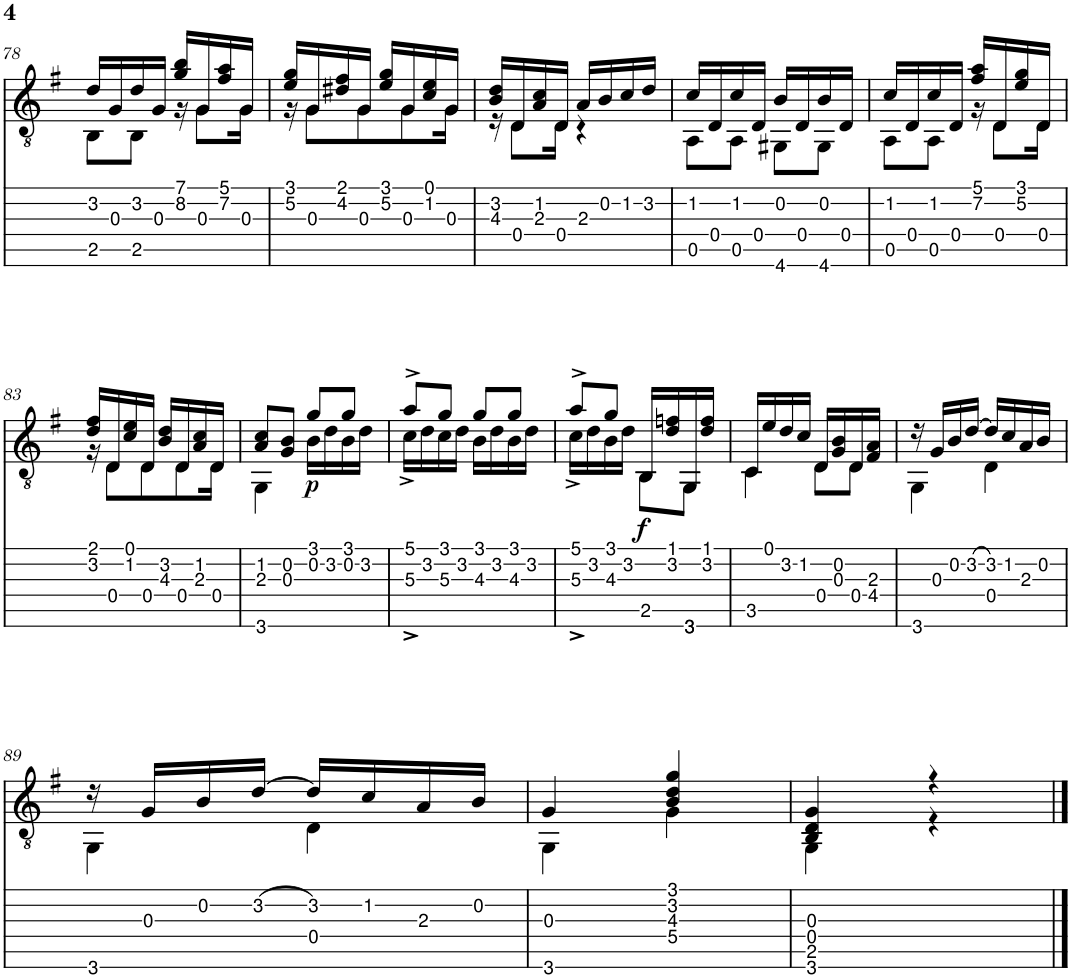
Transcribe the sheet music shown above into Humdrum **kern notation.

**kern	**kern	**dynam
*part1	*part1	*part1
*staff2	*staff1	*staff1/2
*I"Classical Guitar	*	*
!!LO:PB:g=z
*	*clefGv2	*
*k[f#]	*k[f#]	*
*G:	*G:	*
*M2/4	*M2/4	*
=78	=78	=78
*^	*^	*
16dLL	8BBL	16d/LL	8BB\L	.
16GJ	.	16G/	.	.
16dL	8BBJ	16d/	8BB\J	.
16GJJ	.	16G/JJ	.	.
16g\ 16b\LL	16r	16g/ 16b/LL	16r	.
16GJ	8GL	16G/	8G\L	.
16f#\ 16a\L	.	16f#/ 16a/	.	.
16GJJ	16GJk	16G/JJ	16G\Jk	.
=79	=79	=79	=79	=79
16e\ 16g\LL	16r	16e/ 16g/LL	16r	.
16GJ	8GL	16G/	8G\L	.
16d#X\ 16f#\L	.	16d#X/ 16f#/	.	.
16GJJ	8GJ	16G/JJ	8G\	.
16e\ 16g\LL	.	16e/ 16g/LL	.	.
16GJ	8GL	16G/	8G\	.
16c\ 16e\L	.	16c/ 16e/	.	.
16GJJ	16GJk	16G/JJ	16G\Jk	.
=80	=80	=80	=80	=80
16B\ 16d\LL	16r	16B/ 16d/LL	16r	.
16DJ	8DL	16D/	8D\L	.
16A\ 16c\L	.	16A/ 16c/	.	.
16DJJ	16DJk	16D/JJ	16D\Jk	.
16ALL	4r	16A/LL	4r	.
16BJ	.	16B/	.	.
16cL	.	16c/	.	.
16dJJ	.	16d/JJ	.	.
=81	=81	=81	=81	=81
16cLL	8AAL	16c/LL	8AA\L	.
16DJ	.	16D/	.	.
16cL	8AAJ	16c/	8AA\J	.
16DJJ	.	16D/JJ	.	.
16BLL	8GG#XL	16B/LL	8GG#X\L	.
16DJ	.	16D/	.	.
16BL	8GG#J	16B/	8GG#\J	.
16DJJ	.	16D/JJ	.	.
=82	=82	=82	=82	=82
16cLL	8AAL	16c/LL	8AA\L	.
16DJ	.	16D/	.	.
16cL	8AAJ	16c/	8AA\J	.
16DJJ	.	16D/JJ	.	.
16f#\ 16a\LL	16r	16f#/ 16a/LL	16r	.
16DJ	8DL	16D/	8D\L	.
16e\ 16g\L	.	16e/ 16g/	.	.
16DJJ	16DJk	16D/JJ	16D\Jk	.
!!LO:LB:g=z	!!
=83	=83	=83	=83	=83
16d\ 16f#\LL	16r	16d/ 16f#/LL	16r	.
16DJ	8DL	16D/	8D\L	.
16c\ 16e\L	.	16c/ 16e/	.	.
16DJJ	8DJ	16D/JJ	8D\	.
16B\ 16d\LL	.	16B/ 16d/LL	.	.
16DJ	8DL	16D/	8D\	.
16A\ 16c\L	.	16A/ 16c/	.	.
16DJJ	16DJk	16D/JJ	16D\Jk	.
=84	=84	=84	=84	=84
8A\ 8c\L	4GG	8A/ 8c/L	4GG\	.
8G\ 8B\J	.	8G/ 8B/J	.	.
!	!	!	!	!LO:DY:b
8gL	16BLL	8g/L	16B\LL	p
.	16dJ	.	16d\	.
8gJ	16BL	8g/J	16B\	.
.	16dJJ	.	16d\JJ	.
=85	=85	=85	=85	=85
8a^L	16c^LL	8a^/L	16c^\LL	.
.	16dJ	.	16d\	.
8gJ	16cL	8g/J	16c\	.
.	16dJJ	.	16d\JJ	.
8gL	16BLL	8g/L	16B\LL	.
.	16dJ	.	16d\	.
8gJ	16BL	8g/J	16B\	.
.	16dJJ	.	16d\JJ	.
=86	=86	=86	=86	=86
8a^L	16c^LL	8a^/L	16c^\LL	.
.	16dJ	.	16d\	.
8gJ	16BL	8g/J	16B\	.
.	16dJJ	.	16d\JJ	.
!	!	!	!	!LO:DY:b
16BBLL	8BBL	16BB/LL	8BB\L	f
16d\ 16fn\J	.	16d/ 16fn/	.	.
16GGL	8GGJ	16GG/	8GG\J	.
16d\ 16f\JJ	.	16d/ 16f/JJ	.	.
=87	=87	=87	=87	=87
16CLL	4C	16C/LL	4C\	.
16eJ	.	16e/	.	.
16dL	.	16d/	.	.
16cJJ	.	16c/JJ	.	.
16DLL	8DL	16D/LL	8D\L	.
16G\ 16B\J	.	16G/ 16B/	.	.
16DL	8DJ	16D/	8D\J	.
16F#\ 16A\JJ	.	16F#/ 16A/JJ	.	.
=88	=88	=88	=88	=88
16r	4GG	16r	4GG\	.
16GLL	.	16G/LL	.	.
16B	.	16B/	.	.
[16dJJ	.	[16d/JJ	.	.
16dLL]	4D	16d/LL]	4D\	.
16cJ	.	16c/	.	.
16AL	.	16A/	.	.
16BJJ	.	16B/JJ	.	.
!!LO:LB:g=z	!!
=89	=89	=89	=89	=89
16r	4GG	16r	4GG\	.
16GLL	.	16G/LL	.	.
16B	.	16B/	.	.
[16dJJ	.	[16d/JJ	.	.
16dLL]	4D	16d/LL]	4D\	.
16cJ	.	16c/	.	.
16AL	.	16A/	.	.
16BJJ	.	16B/JJ	.	.
=90	=90	=90	=90	=90
4G	4GG	4G/	4GG\	.
4B 4d 4g	4G	4B/ 4d/ 4g/	4G\	.
=91	=91	=91	=91	=91
4BB 4D 4G	4GG	4BB/ 4D/ 4G/	4GG\	.
4r	4r	4r	4r	.
*v	*v	*	*	*
*	*v	*v	*
==	==	==
*-	*-	*-
